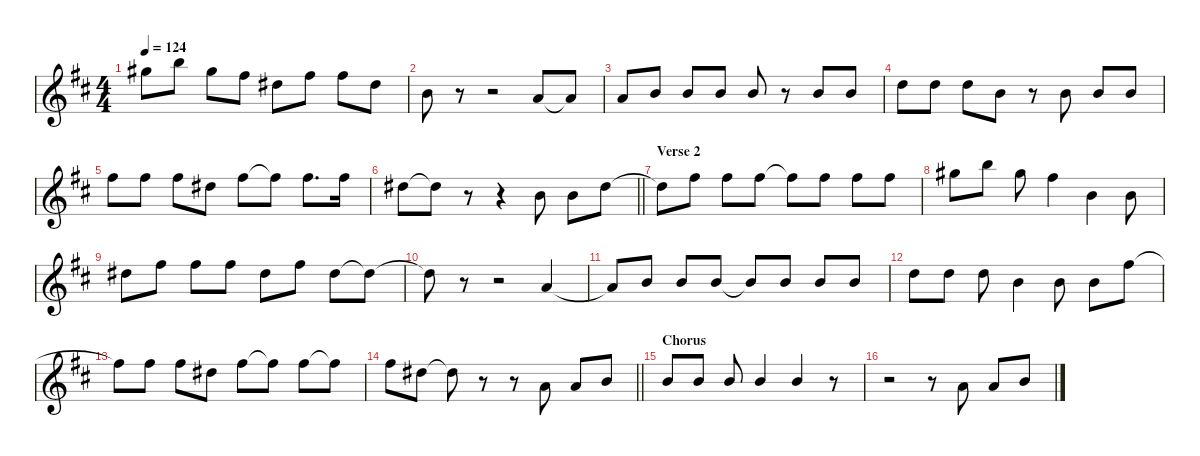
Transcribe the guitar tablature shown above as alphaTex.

\hideDynamics
\bracketExtendMode nobrackets
\singleTrackTrackNamePolicy hidden
\multiTrackTrackNamePolicy hidden
\otherSystemsTrackNameOrientation horizontal
\track ("Trumpet : Bass in C" "Trpet") {mute instrument trumpet}
\staff {score}
\tuning (E4 B3 G3 D3 A2 E2)
\displaytranspose 12
\ts (4 4)
\tempo 124
\clef g2
\scale
0.333333
\ks bminor
4.1{acc #}.8{dy f beam Down} 7.1{acc forcenatural}.8{beam Down} 4.1{acc #}.8{beam Down} 2.1{acc #}.8{beam Down} 4.2{acc #}.8{beam Down} 2.1{acc #}.8{beam Down} 2.1{acc #}.8{beam Down} 4.2{acc #}.8{beam Down} |
\scale
0.333333 4.3{acc forcenatural}.8{beam Down} r.8{beam Down} r.2{beam Down} 2.3{acc forcenatural}.8{beam Up} 2.3{t acc forcenatural}.8{beam Up} |
\scale
0.333333 2.3{acc forcenatural}.8{beam Up} 0.2{acc forcenatural}.8{beam Up} 0.2{acc forcenatural}.8{beam Up} 0.2{acc forcenatural}.8{beam Up} 0.2{acc forcenatural}.8{beam Up} r.8{beam Up} 0.2{acc forcenatural}.8{beam Up} 0.2{acc forcenatural}.8{beam Up} |
\scale
0.333333 3.2{acc forcenatural}.8{beam Down} 3.2{acc forcenatural}.8{beam Down} 3.2{acc forcenatural}.8{beam Down} 4.3{acc forcenatural}.8{beam Down} r.8{beam Down} 0.2{acc forcenatural}.8{beam Down} 0.2{acc forcenatural}.8{beam Up} 0.2{acc forcenatural}.8{beam Up} |
\scale
0.333333 2.1{acc #}.8{beam Down} 2.1{acc #}.8{beam Down} 2.1{acc #}.8{beam Down} 4.2{acc #}.8{beam Down} 2.1{acc #}.8{beam Down} 2.1{t acc #}.8{beam Down} 2.1{acc #}.8{d beam Down} 2.1{acc #}.16{beam Down} |
\scale
0.333333
\barLineRight lightlight
4.2{acc #}.8{beam Down} 4.2{t acc #}.8{beam Down} r.8{beam Down} r.4{beam Down} 0.2{acc forcenatural}.8{beam Down} 0.2{acc forcenatural}.8{beam Down} 4.2{acc #}.8{beam Down} |
\section ("" "Verse 2")
\scale
0.333333 4.2{t acc #}.8{beam Down} 2.1{acc #}.8{beam Down} 2.1{acc #}.8{beam Down} 2.1{acc #}.8{beam Down} 2.1{t acc #}.8{beam Down} 2.1{acc #}.8{beam Down} 2.1{acc #}.8{beam Down} 2.1{acc #}.8{beam Down} |
\scale
0.333333 4.1{acc #}.8{beam Down} 7.1{acc forcenatural}.8{beam Down} 4.1{acc #}.8{beam Down} 2.1{acc #}.4{beam Down} 4.3{acc forcenatural}.4{beam Down} 4.3{acc forcenatural}.8{beam Down} |
\scale
0.333333 4.2{acc #}.8{beam Down} 2.1{acc #}.8{beam Down} 2.1{acc #}.8{beam Down} 2.1{acc #}.8{beam Down} 4.2{acc #}.8{beam Down} 2.1{acc #}.8{beam Down} 4.2{acc #}.8{beam Down} 4.2{t acc #}.8{beam Down} |
\scale
0.333333 4.2{t acc #}.8{beam Down} r.8{beam Down} r.2{beam Down} 2.3{acc forcenatural}.4{beam Up} |
\scale
0.333333 2.3{t acc forcenatural}.8{beam Up} 0.2{acc forcenatural}.8{beam Up} 0.2{acc forcenatural}.8{beam Up} 0.2{acc forcenatural}.8{beam Up} 0.2{t acc forcenatural}.8{beam Up} 0.2{acc forcenatural}.8{beam Up} 0.2{acc forcenatural}.8{beam Up} 0.2{acc forcenatural}.8{beam Up} |
\scale
0.333333 3.2{acc forcenatural}.8{beam Down} 3.2{acc forcenatural}.8{beam Down} 3.2{acc forcenatural}.8{beam Down} 0.2{acc forcenatural}.4{beam Down} 0.2{acc forcenatural}.8{beam Down} 0.2{acc forcenatural}.8{beam Down} 2.1{acc #}.8{beam Down} |
\scale
0.333333 2.1{t acc #}.8{beam Down} 2.1{acc #}.8{beam Down} 2.1{acc #}.8{beam Down} 4.2{acc #}.8{beam Down} 2.1{acc #}.8{beam Down} 2.1{t acc #}.8{beam Down} 2.1{acc #}.8{beam Down} 2.1{t acc #}.8{beam Down} |
\scale
0.333333
\barLineRight lightlight
2.1{acc #}.8{beam Down} 4.2{acc #}.8{beam Down} 4.2{t acc #}.8{beam Down} r.8{beam Down} r.8{beam Down} 2.3{acc forcenatural}.8{beam Up} 2.3{acc forcenatural}.8{beam Up} 0.2{acc forcenatural}.8{beam Up} |
\section ("" "Chorus")
\scale
0.333333 0.2{acc forcenatural}.8{beam Up} 0.2{acc forcenatural}.8{beam Up} 0.2{acc forcenatural}.8{beam Up} 0.2{acc forcenatural}.4{beam Up} 0.2{acc forcenatural}.4{beam Up} r.8{beam Up} |
\scale
0.333333 r.2{beam Down} r.8{beam Down} 2.3{acc forcenatural}.8{beam Up} 2.3{acc forcenatural}.8{beam Up} 0.2{acc forcenatural}.8{beam Up}
